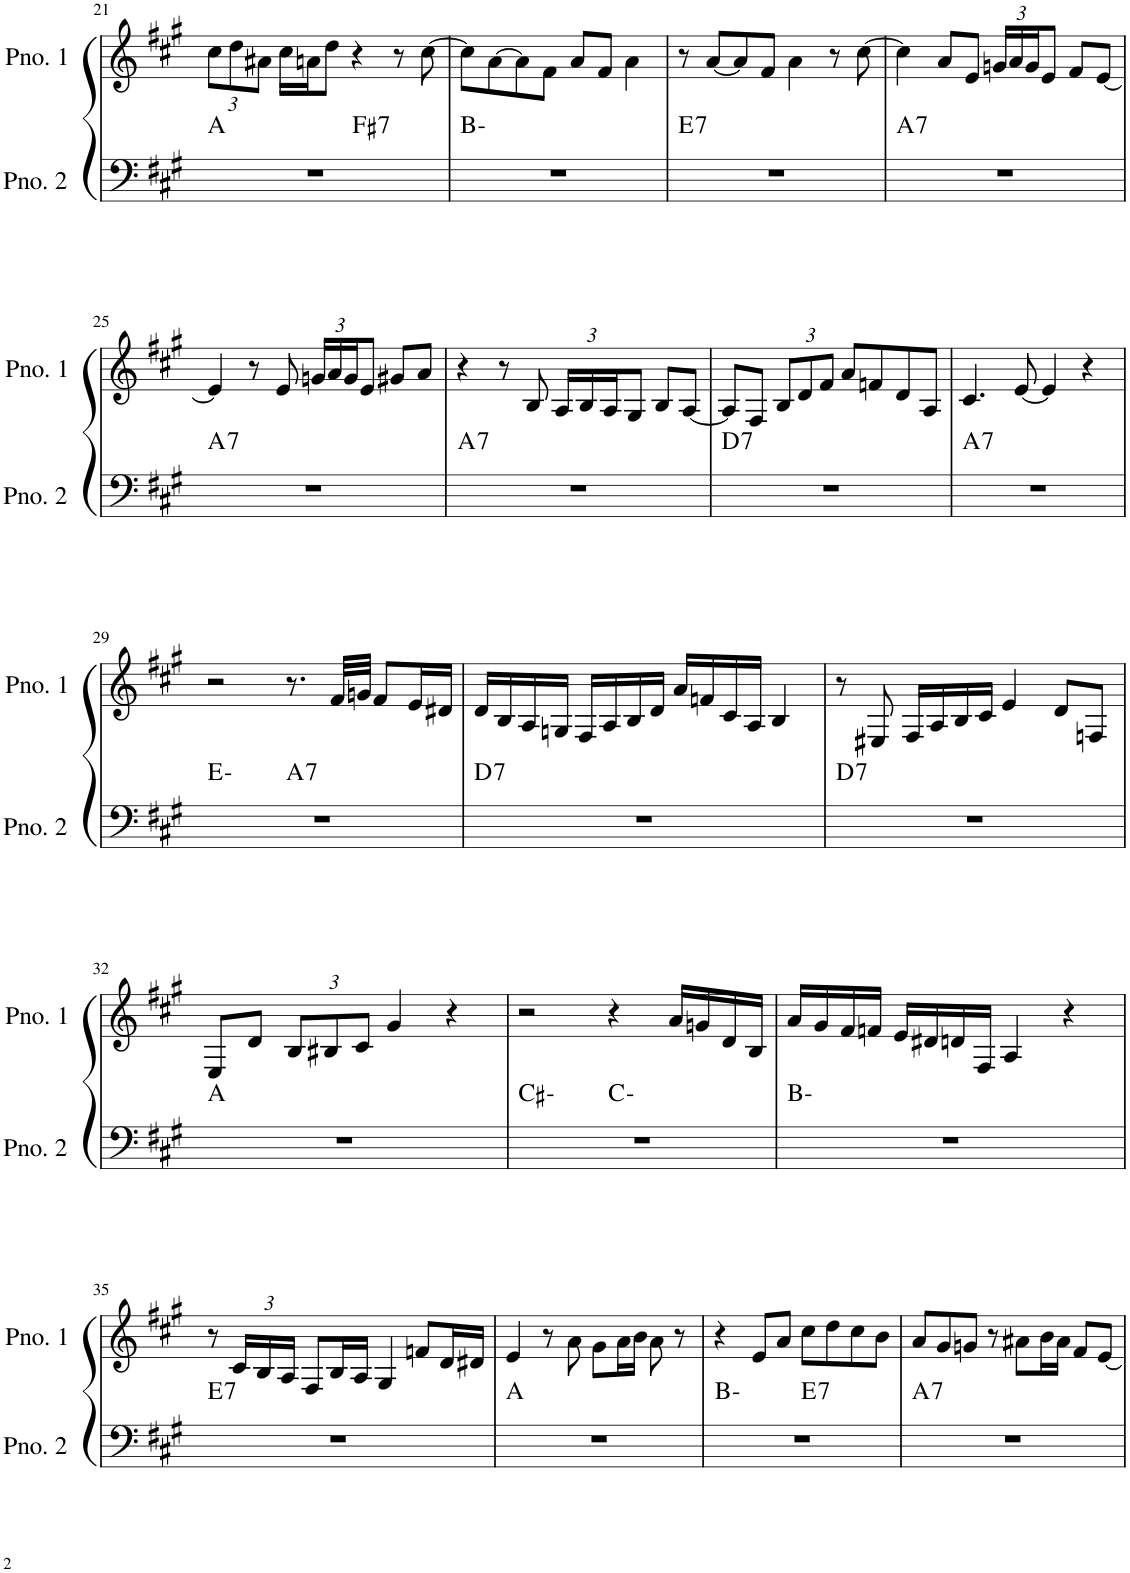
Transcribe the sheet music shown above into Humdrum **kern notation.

**kern	**harte	**kern
*part2	*part2	*part1
*staff2	*	*staff1
*I"ピアノ 2	*	*I"ピアノ 1
!!LO:PB:g=z
*clefF4	*	*clefG2
*k[f#c#g#]	*	*k[f#c#g#]
*M4/4	*	*M4/4
*	*	*Xbrackettup
=21	=21	=21
*^	*	*
1r	2ryy	A:maj	12cc#\L
.	.	.	12dd\
.	.	.	12a#X\J
.	.	.	16cc#\LL
.	.	.	16an\J
.	.	.	8dd\J
!	!	!LO:H:kt=7	!
.	2ryy	F#:7	4r
.	.	.	8r
.	.	.	[8cc#\
*v	*v	*	*
=22	=22	=22
1r	B:min	8cc#\L]
.	.	[8a\
.	.	8a\]
.	.	8f#\J
.	.	8a/L
.	.	8f#/J
.	.	4a\
=23	=23	=23
!	!LO:H:kt=7	!
1r	E:7	8r
.	.	[8a/L
.	.	8a/]
.	.	8f#/J
.	.	4a\
.	.	8r
.	.	[8cc#\
=24	=24	=24
!	!LO:H:kt=7	!
1r	A:7	4cc#\]
.	.	8a/L
.	.	8e/J
.	.	24gn/LL
.	.	24a/
.	.	24g/J
.	.	8e/J
.	.	8f#/L
.	.	[8e/J
!!LO:LB:g=z
=25	=25	=25
!	!LO:H:kt=7	!
1r	A:7	4e/]
.	.	8r
.	.	8e/
.	.	24gn/LL
.	.	24a/
.	.	24g/J
.	.	8e/J
.	.	8g#X/L
.	.	8a/J
=26	=26	=26
!	!LO:H:kt=7	!
1r	A:7	4r
.	.	8r
.	.	8B/
.	.	24A/LL
.	.	24B/
.	.	24A/J
.	.	8G#/J
.	.	8B/L
.	.	[8A/J
=27	=27	=27
!	!LO:H:kt=7	!
1r	D:7	8A/L]
.	.	8F#/J
.	.	12B/L
.	.	12d/
.	.	12f#/J
.	.	8a/L
.	.	8fn/
.	.	8d/
.	.	8A/J
=28	=28	=28
!	!LO:H:kt=7	!
1r	A:7	4.c#/
.	.	[8e/
.	.	4e/]
.	.	4r
!!LO:LB:g=z
=29	=29	=29
*^	*	*
1r	2ryy	E:min	2r
!	!	!LO:H:kt=7	!
.	2ryy	A:7	8.r
.	.	.	32f#/LLL
.	.	.	32gn/JJJ
.	.	.	8f#/L
.	.	.	16e/L
.	.	.	16d#X/JJ
=30	=30	=30	=30
!	!	!LO:H:kt=7	!
*v	*v	*	*
1r	D:7	16d/LL
.	.	16B/
.	.	16A/
.	.	16Gn/JJ
.	.	16F#/LL
.	.	16A/
.	.	16B/
.	.	16d/JJ
.	.	16a/LL
.	.	16fn/
.	.	16c#/
.	.	16A/JJ
.	.	4B/
=31	=31	=31
!	!LO:H:kt=7	!
1r	D:7	8r
.	.	8E#X/
.	.	16F#/LL
.	.	16A/
.	.	16B/
.	.	16c#/JJ
.	.	4e/
.	.	8d/L
.	.	8Fn/J
!!LO:LB:g=z
=32	=32	=32
1r	A:maj	8E/L
.	.	8d/J
.	.	12B/L
.	.	12B#X/
.	.	12c#/J
.	.	4g#/
.	.	4r
=33	=33	=33
*^	*	*
1r	2ryy	C#:min	2r
.	2ryy	C:min	4r
.	.	.	16a/LL
.	.	.	16gn/
.	.	.	16d/
.	.	.	16B/JJ
*v	*v	*	*
=34	=34	=34
1r	B:min	16a/LL
.	.	16g#/
.	.	16f#/
.	.	16fn/JJ
.	.	16e/LL
.	.	16d#X/
.	.	16dn/
.	.	16F#/JJ
.	.	4A/
.	.	4r
!!LO:LB:g=z
=35	=35	=35
!	!LO:H:kt=7	!
1r	E:7	8r
.	.	24c#/LL
.	.	24B/
.	.	24A/JJ
.	.	8F#/L
.	.	16B/L
.	.	16A/JJ
.	.	4G#/
.	.	8fn/L
.	.	16d/L
.	.	16d#X/JJ
=36	=36	=36
1r	A:maj	4e/
.	.	8r
.	.	8a\
.	.	8g#\L
.	.	16a\L
.	.	16b\JJ
.	.	8a\
.	.	8r
=37	=37	=37
*^	*	*
1r	2ryy	B:min	4r
.	.	.	8e/L
.	.	.	8a/J
!	!	!LO:H:kt=7	!
.	2ryy	E:7	8cc#\L
.	.	.	8dd\
.	.	.	8cc#\
.	.	.	8b\J
=38	=38	=38	=38
!	!	!LO:H:kt=7	!
*v	*v	*	*
1r	A:7	8a/L
.	.	8g#/
.	.	8gn/J
.	.	8r
.	.	8a#X\L
.	.	16b\L
.	.	16a#\JJ
.	.	8f#/L
.	.	[8e/J
=	=	=
*-	*-	*-
